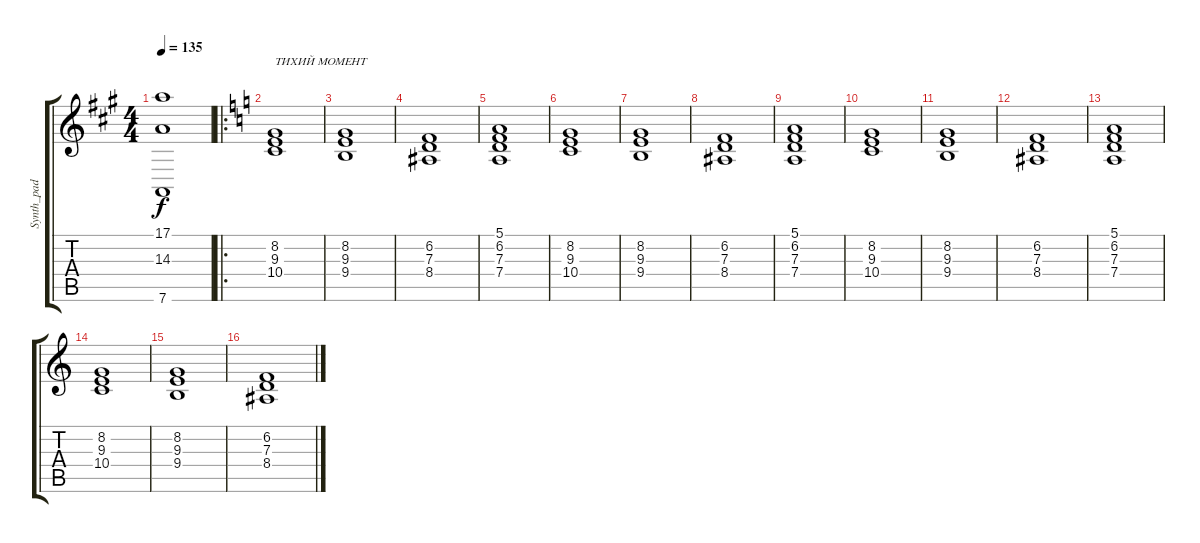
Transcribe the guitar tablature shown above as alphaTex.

\track ("Synth_pad" "Synth_pad") {instrument pad2warm}
\staff {score tabs}
\tuning (E4 B3 G3 D3 A2 D2) {hide}
\ts (4 4)
\tempo 135
\clef g2
\ks a
(17.1 14.3 7.6).1{dy f} |
\ro
\ks c
(8.2 9.3 10.4).1{txt "ТИХИЙ МОМЕНТ"} |
(8.2 9.3 9.4).1 |
(6.2 7.3 8.4).1 |
(5.1 6.2 7.3 7.4).1 |
(8.2 9.3 10.4).1 |
(8.2 9.3 9.4).1 |
(6.2 7.3 8.4).1 |
(5.1 6.2 7.3 7.4).1 |
(8.2 9.3 10.4).1 |
(8.2 9.3 9.4).1 |
(6.2 7.3 8.4).1 |
(5.1 6.2 7.3 7.4).1 |
(8.2 9.3 10.4).1 |
(8.2 9.3 9.4).1 |
(6.2 7.3 8.4).1
